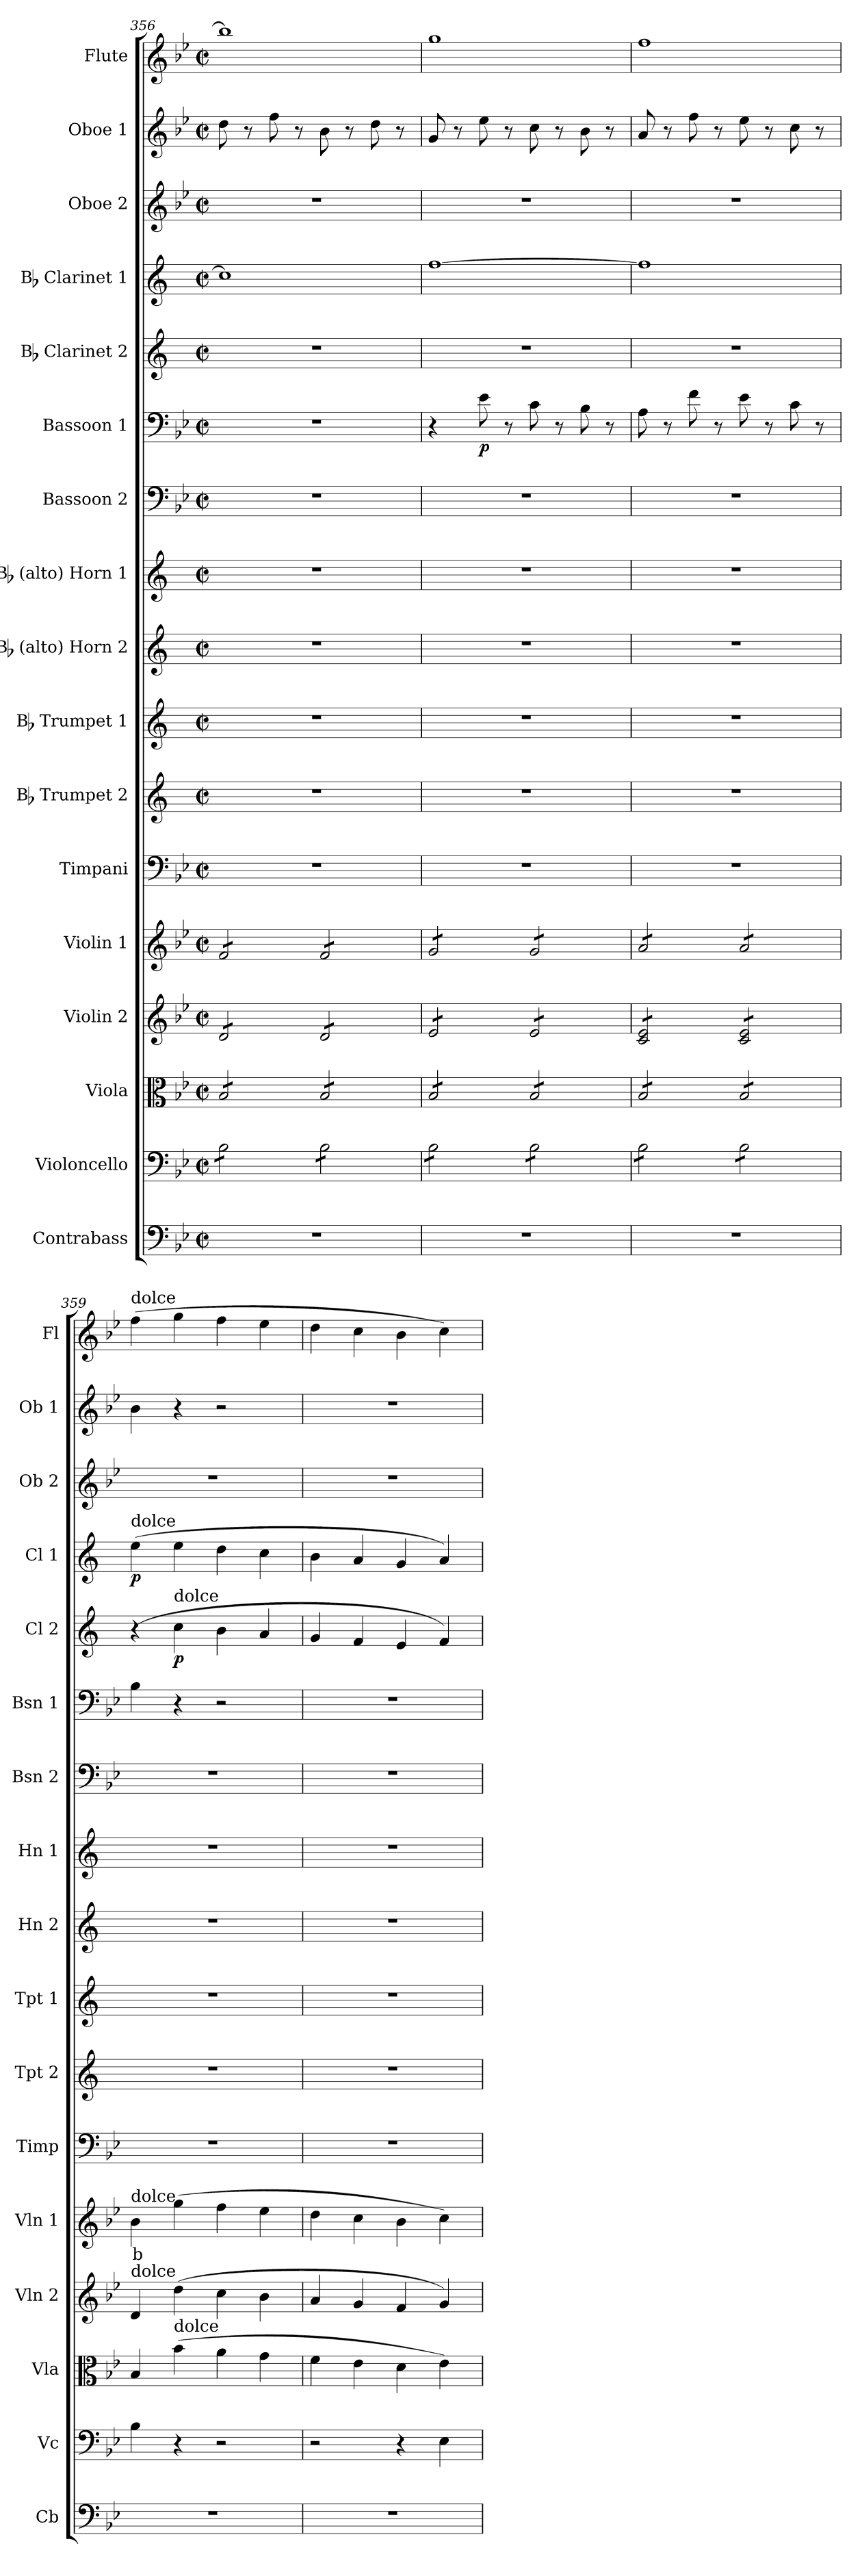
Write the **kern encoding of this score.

**kern	**kern	**kern	**kern	**kern	**text	**kern	**kern	**kern	**kern	**kern	**kern	**kern	**dynam	**kern	**dynam	**kern	**dynam	**kern	**kern	**kern
*part17	*part16	*part15	*part14	*part13	*part13	*part12	*part11	*part10	*part9	*part8	*part7	*part6	*part6	*part5	*part5	*part4	*part4	*part3	*part2	*part1
*staff17	*staff16	*staff15	*staff14	*staff13	*staff13	*staff12	*staff11	*staff10	*staff9	*staff8	*staff7	*staff6	*staff6	*staff5	*staff5	*staff4	*staff4	*staff3	*staff2	*staff1
*I"Contrabass	*I"Violoncello	*I"Viola	*I"Violin 2	*I"Violin 1	*	*I"Timpani	*I"Bb Trumpet 2	*I"Bb Trumpet 1	*I"Bb (alto) Horn 2	*I"Bb (alto) Horn 1	*I"Bassoon 2	*I"Bassoon 1	*	*I"Bb Clarinet 2	*	*I"Bb Clarinet 1	*	*I"Oboe 2	*I"Oboe 1	*I"Flute
*I'Cb	*I'Vc	*I'Vla	*I'Vln 2	*I'Vln 1	*	*I'Timp	*I'Tpt 2	*I'Tpt 1	*I'Hn 2	*I'Hn 1	*I'Bsn 2	*I'Bsn 1	*	*I'Cl 2	*	*I'Cl 1	*	*I'Ob 2	*I'Ob 1	*I'Fl
*clefF4	*clefF4	*clefC3	*clefG2	*clefG2	*	*clefF4	*clefG2	*clefG2	*clefG2	*clefG2	*clefF4	*clefF4	*	*clefG2	*	*clefG2	*	*clefG2	*clefG2	*clefG2
*ITrd7c12	*	*	*	*	*	*	*ITrd1c2	*ITrd1c2	*ITrd1c2	*ITrd1c2	*	*	*	*ITrd1c2	*	*ITrd1c2	*	*	*	*
*k[b-e-]	*k[b-e-]	*k[b-e-]	*k[b-e-]	*k[b-e-]	*	*k[b-e-]	*k[b-e-]	*k[b-e-]	*k[b-e-]	*k[b-e-]	*k[b-e-]	*k[b-e-]	*	*k[b-e-]	*	*k[b-e-]	*	*k[b-e-]	*k[b-e-]	*k[b-e-]
*M2/2	*M2/2	*M2/2	*M2/2	*M2/2	*	*M2/2	*M2/2	*M2/2	*M2/2	*M2/2	*M2/2	*M2/2	*	*M2/2	*	*M2/2	*	*M2/2	*M2/2	*M2/2
*met(c|)	*met(c|)	*met(c|)	*met(c|)	*met(c|)	*	*met(c|)	*met(c|)	*met(c|)	*met(c|)	*met(c|)	*met(c|)	*met(c|)	*	*met(c|)	*	*met(c|)	*	*met(c|)	*met(c|)	*met(c|)
=356	=356	=356	=356	=356	=356	=356	=356	=356	=356	=356	=356	=356	=356	=356	=356	=356	=356	=356	=356	=356
*	*tremolo	*	*	*	*	*	*	*	*	*	*	*	*	*	*	*	*	*	*	*
*	*	*tremolo	*	*	*	*	*	*	*	*	*	*	*	*	*	*	*	*	*	*
*	*	*	*tremolo	*	*	*	*	*	*	*	*	*	*	*	*	*	*	*	*	*
*	*	*	*	*tremolo	*	*	*	*	*	*	*	*	*	*	*	*	*	*	*	*
1r	8B-\L	8B-/L	8d/L	8f/L	.	1r	1r	1r	1r	1r	1r	1r	.	1r	.	1b-]	.	1r	8dd\	1bb-]
.	8B-\	8B-/	8d/	8f/	.	.	.	.	.	.	.	.	.	.	.	.	.	.	8r	.
.	8B-\	8B-/	8d/	8f/	.	.	.	.	.	.	.	.	.	.	.	.	.	.	8ff\	.
.	8B-\J	8B-/J	8d/J	8f/J	.	.	.	.	.	.	.	.	.	.	.	.	.	.	8r	.
.	8B-\L	8B-/L	8d/L	8f/L	.	.	.	.	.	.	.	.	.	.	.	.	.	.	8b-\	.
.	8B-\	8B-/	8d/	8f/	.	.	.	.	.	.	.	.	.	.	.	.	.	.	8r	.
.	8B-\	8B-/	8d/	8f/	.	.	.	.	.	.	.	.	.	.	.	.	.	.	8dd\	.
.	8B-\J	8B-/J	8d/J	8f/J	.	.	.	.	.	.	.	.	.	.	.	.	.	.	8r	.
=357	=357	=357	=357	=357	=357	=357	=357	=357	=357	=357	=357	=357	=357	=357	=357	=357	=357	=357	=357	=357
1r	8B-\L	8B-/L	8e-/L	8g/L	.	1r	1r	1r	1r	1r	1r	4r	.	1r	.	[1ee-	.	1r	8g/	1gg
.	8B-\	8B-/	8e-/	8g/	.	.	.	.	.	.	.	.	.	.	.	.	.	.	8r	.
!	!	!	!	!	!	!	!	!	!	!	!	!	!LO:DY:b	!	!	!	!	!	!	!
.	8B-\	8B-/	8e-/	8g/	.	.	.	.	.	.	.	8e-\	p	.	.	.	.	.	8ee-\	.
.	8B-\J	8B-/J	8e-/J	8g/J	.	.	.	.	.	.	.	8r	.	.	.	.	.	.	8r	.
.	8B-\L	8B-/L	8e-/L	8g/L	.	.	.	.	.	.	.	8c\	.	.	.	.	.	.	8cc\	.
.	8B-\	8B-/	8e-/	8g/	.	.	.	.	.	.	.	8r	.	.	.	.	.	.	8r	.
.	8B-\	8B-/	8e-/	8g/	.	.	.	.	.	.	.	8B-\	.	.	.	.	.	.	8b-\	.
.	8B-\J	8B-/J	8e-/J	8g/J	.	.	.	.	.	.	.	8r	.	.	.	.	.	.	8r	.
=358	=358	=358	=358	=358	=358	=358	=358	=358	=358	=358	=358	=358	=358	=358	=358	=358	=358	=358	=358	=358
1r	8B-\L	8B-/L	8c/ 8e-/L	8a/L	.	1r	1r	1r	1r	1r	1r	8A\	.	1r	.	1ee-]	.	1r	8a/	1ff
.	8B-\	8B-/	8c/ 8e-/	8a/	.	.	.	.	.	.	.	8r	.	.	.	.	.	.	8r	.
.	8B-\	8B-/	8c/ 8e-/	8a/	.	.	.	.	.	.	.	8f\	.	.	.	.	.	.	8ff\	.
.	8B-\J	8B-/J	8c/ 8e-/J	8a/J	.	.	.	.	.	.	.	8r	.	.	.	.	.	.	8r	.
.	8B-\L	8B-/L	8c/ 8e-/L	8a/L	.	.	.	.	.	.	.	8e-\	.	.	.	.	.	.	8ee-\	.
.	8B-\	8B-/	8c/ 8e-/	8a/	.	.	.	.	.	.	.	8r	.	.	.	.	.	.	8r	.
.	8B-\	8B-/	8c/ 8e-/	8a/	.	.	.	.	.	.	.	8c\	.	.	.	.	.	.	8cc\	.
.	8B-\J	8B-/J	8c/ 8e-/J	8a/J	.	.	.	.	.	.	.	8r	.	.	.	.	.	.	8r	.
*	*	*	*	*Xtremolo	*	*	*	*	*	*	*	*	*	*	*	*	*	*	*	*
*	*	*	*Xtremolo	*	*	*	*	*	*	*	*	*	*	*	*	*	*	*	*	*
*	*	*Xtremolo	*	*	*	*	*	*	*	*	*	*	*	*	*	*	*	*	*	*
*	*Xtremolo	*	*	*	*	*	*	*	*	*	*	*	*	*	*	*	*	*	*	*
=359	=359	=359	=359	=359	=359	=359	=359	=359	=359	=359	=359	=359	=359	=359	=359	=359	=359	=359	=359	=359
!	!	!	!	!	!	!	!	!	!	!	!	!	!	!	!	!	!	!	!	!LO:TX:a:t=dolce
!	!	!	!	!	!	!	!	!	!	!	!	!	!	!	!	!LO:TX:a:t=dolce	!	!	!	!
!	!	!	!	!LO:TX:a:t=dolce	!	!	!	!	!	!	!	!	!	!	!	!	!	!	!	!
!	!	!	!LO:TX:a:t=dolce	!	!	!	!	!	!	!	!	!	!	!	!	!	!	!	!	!
!	!	!	!	!	!LO:LY:b:color=#FF0000	!	!	!	!	!	!	!	!	!	!	!	!LO:DY:b	!	!	!
1r	4B-\	4B-/	4d/	4b-\	b	1r	1r	1r	1r	1r	1r	4B-\	.	(4r	.	(4dd\	p	1r	4b-\	(4ff\
!	!	!	!	!	!	!	!	!	!	!	!	!	!	!LO:TX:a:t=dolce	!	!	!	!	!	!
!	!	!LO:TX:a:t=dolce	!	!	!	!	!	!	!	!	!	!	!	!	!	!	!	!	!	!
!	!	!	!	!	!	!	!	!	!	!	!	!	!	!	!LO:DY:b	!	!	!	!	!
.	4r	(4b-\	(4dd\	(4gg\	.	.	.	.	.	.	.	4r	.	4b-\	p	4dd\	.	.	4r	4gg\
.	2r	4a\	4cc\	4ff\	.	.	.	.	.	.	.	2r	.	4a\	.	4cc\	.	.	2r	4ff\
.	.	4g\	4b-\	4ee-\	.	.	.	.	.	.	.	.	.	4g/	.	4b-\	.	.	.	4ee-\
!!LO:PB:g=z
=360	=360	=360	=360	=360	=360	=360	=360	=360	=360	=360	=360	=360	=360	=360	=360	=360	=360	=360	=360	=360
1r	2r	4f\	4a/	4dd\	.	1r	1r	1r	1r	1r	1r	1r	.	4f/	.	4a\	.	1r	1r	4dd\
.	.	4e-\	4g/	4cc\	.	.	.	.	.	.	.	.	.	4e-/	.	4g/	.	.	.	4cc\
.	4r	4d\	4f/	4b-\	.	.	.	.	.	.	.	.	.	4d/	.	4f/	.	.	.	4b-\
.	4E-\	4e-\)	4g/)	4cc\)	.	.	.	.	.	.	.	.	.	4e-/)	.	4g/)	.	.	.	4cc\)
=	=	=	=	=	=	=	=	=	=	=	=	=	=	=	=	=	=	=	=	=
*-	*-	*-	*-	*-	*-	*-	*-	*-	*-	*-	*-	*-	*-	*-	*-	*-	*-	*-	*-	*-
